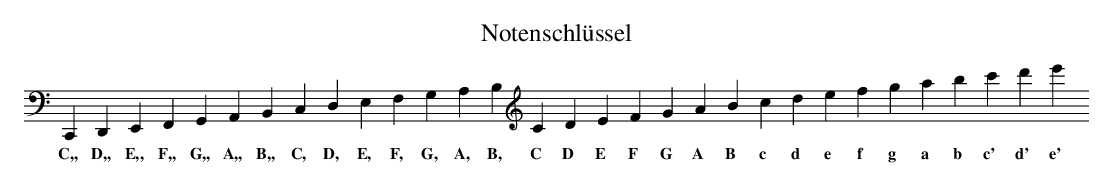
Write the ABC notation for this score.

X:1
T:Notenschl\374ssel
M:none
L:1/4
K:C bass
C,, D,, E,, F,, G,, A,, B,, C, D, E, F, G, A, B, [K:treble] C D E F G A B c d e f g a b c' d' e'
w:C,, D,, E,, F,, G,, A,, B,, C, D, E, F, G, A, B, C D E F G A B c d e f g a b c' d' e'
